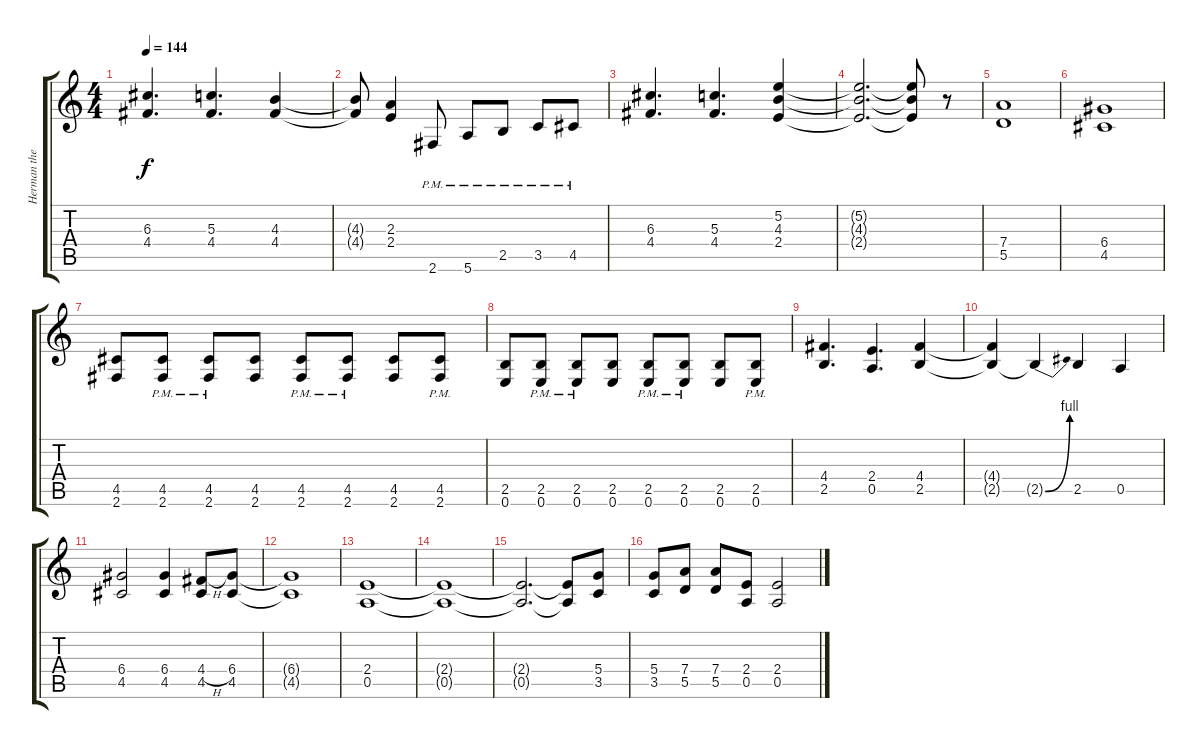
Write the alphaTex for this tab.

\track ("Herman the German" "Herman the") {instrument distortionguitar}
\staff {score tabs}
\tuning (E4 B3 G3 D3 A2 E2) {hide}
\ts (4 4)
\tempo 144
\clef g2
\ks c
(6.3 4.4).4{d dy f} (5.3 4.4).4{d} (4.3 4.4).4 |
(4.3{t} 4.4{t}).8 (2.3 2.4).4 2.6{pm}.8 5.6{pm}.8 2.5{pm}.8 3.5{pm}.8 4.5{pm}.8 |
(6.3 4.4).4{d} (5.3 4.4).4{d} (5.2 4.3 2.4).4 |
(5.2{t} 4.3{t} 2.4{t}).2{d} (5.2{t} 4.3{t} 2.4{t}).8 r.8 |
(7.4 5.5).1 |
(6.4 4.5).1 |
(4.5 2.6).8 (4.5{pm} 2.6{pm}).8 (4.5{pm} 2.6{pm}).8 (4.5 2.6).8 (4.5{pm} 2.6{pm}).8 (4.5{pm} 2.6{pm}).8 (4.5 2.6).8 (4.5{pm} 2.6{pm}).8 |
(2.5 0.6).8 (2.5{pm} 0.6{pm}).8 (2.5{pm} 0.6{pm}).8 (2.5 0.6).8 (2.5{pm} 0.6{pm}).8 (2.5{pm} 0.6{pm}).8 (2.5 0.6).8 (2.5{pm} 0.6{pm}).8 |
(4.4 2.5).4{d} (2.4 0.5).4{d} (4.4 2.5).4 |
(4.4{t} 2.5{t}).4 2.5{be (bend 0 0 60 4) t}.4 2.5.4 0.5.4 |
(6.4 4.5).2 (6.4 4.5).4 (4.4{h} 4.5).8 (6.4 4.5).8 |
(6.4{t} 4.5{t}).1 |
(2.4 0.5).1 |
(2.4{t} 0.5{t}).1 |
(2.4{t} 0.5{t}).2{d} (2.4{t} 0.5{t}).8 (5.4 3.5).8 |
(5.4 3.5).8 (7.4 5.5).8 (7.4 5.5).8 (2.4 0.5).8 (2.4 0.5).2
